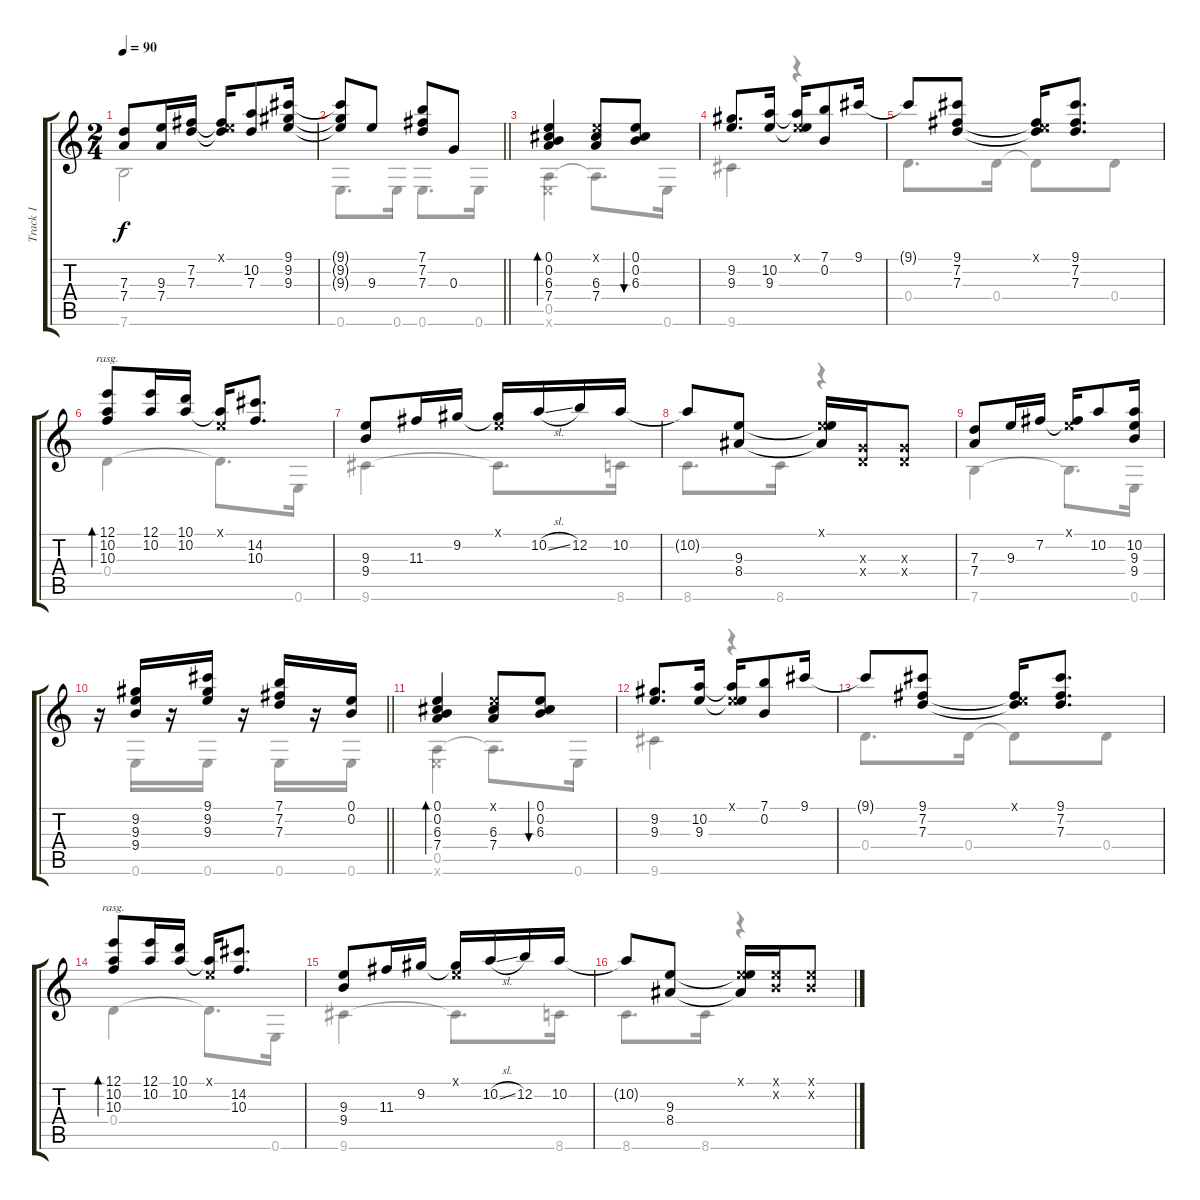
\track ("Track 1" "Track 1") {instrument acousticguitarsteel}
\staff {score tabs}
\tuning (E4 B3 G3 D3 A2 E2) {hide}
\voice
\ts (2 4)
\tempo 90
\clef g2
\ks c
(7.3{t} 7.4{t}).8{dy f} (9.3 7.4).16 (7.2 7.3).16 (0.1{x} 7.2{t} 7.3{t}).16 (10.2 7.3).8 (9.1 9.2 9.3).16 |
\barLineRight lightlight
(9.1{t} 9.2{t} 9.3{t}).8 9.3.8 (7.1 7.2 7.3).8 0.3.8 |
(0.1 0.2 6.3 7.4).4{bd 30} (0.1{x} 6.3 7.4).8 (0.1 0.2 6.3).8{bu 30} |
(9.2 9.3).8{d} (10.2 9.3).16 (0.1{x} 10.2{t} 9.3{t}).16 (7.1 0.2).8 9.1.16 |
9.1{t}.8 (9.1 7.2 7.3).8 (0.1{x} 7.2{t} 7.3{t}).16 (9.1 7.2 7.3).8{d} |
(12.1 10.2 10.3).8{bd 120 rasg ii} (12.1 10.2).16 (10.1 10.2).16 (0.1{x} 10.2{t}).16 (14.2 10.3).8{d} |
(9.3 9.4).8 11.3.16 9.2.16 (0.1{x} 9.2{t}).16 10.2{sl}.16 12.2.16 10.2.16 |
10.2{t}.8 (9.3 8.4).8 (0.1{x} 9.3{t} 8.4{t}).16 (0.3{x} 0.4{x}).16 (0.3{x} 0.4{x}).8 |
(7.3 7.4).8 9.3.16 7.2.16 (0.1{x} 7.2{t}).16 10.2.8 (10.2 9.3 9.4).16 |
\barLineRight lightlight
r.16 (9.2 9.3 9.4).16 r.16 (9.1 9.2 9.3).16 r.16 (7.1 7.2 7.3).16 r.16 (0.1 0.2).16 |
(0.1 0.2 6.3 7.4).4{bd 30} (0.1{x} 6.3 7.4).8 (0.1 0.2 6.3).8{bu 30} |
(9.2 9.3).8{d} (10.2 9.3).16 (0.1{x} 10.2{t} 9.3{t}).16 (7.1 0.2).8 9.1.16 |
9.1{t}.8 (9.1 7.2 7.3).8 (0.1{x} 7.2{t} 7.3{t}).16 (9.1 7.2 7.3).8{d} |
(12.1 10.2 10.3).8{bd 120 rasg ii} (12.1 10.2).16 (10.1 10.2).16 (0.1{x} 10.2{t}).16 (14.2 10.3).8{d} |
(9.3 9.4).8 11.3.16 9.2.16 (0.1{x} 9.2{t}).16 10.2{sl}.16 12.2.16 10.2.16 |
10.2{t}.8 (9.3 8.4).8 (0.1{x} 9.3{t} 8.4{t}).16 (0.1{x} 0.2{x}).16 (0.1{x} 0.2{x}).8
\voice
\clef g2
\ottava regular
\simile none
\ks c
7.6{t}.2{dy f} |
\barLineRight lightlight
0.6.8{d} 0.6.16 0.6.8{d} 0.6.16 |
(0.5 0.6{x}).4 0.5{t}.8{d} 0.6.16 |
9.6.4 r.4 |
0.4.8{d} 0.4.16 0.4{t}.8 0.4.8 |
0.4.4 0.4{t}.8{d} 0.6.16 |
9.6.4 9.6{t}.8{d} 8.6.16 |
8.6.8{d} 8.6.16 r.4 |
7.6.4 7.6{t}.8{d} 0.6.16 |
\barLineRight lightlight
r.16 0.6.16 r.16 0.6.16 r.16 0.6.16 r.16 0.6.16 |
(0.5 0.6{x}).4 0.5{t}.8{d} 0.6.16 |
9.6.4 r.4 |
0.4.8{d} 0.4.16 0.4{t}.8 0.4.8 |
0.4.4 0.4{t}.8{d} 0.6.16 |
9.6.4 9.6{t}.8{d} 8.6.16 |
8.6.8{d} 8.6.16 r.4
